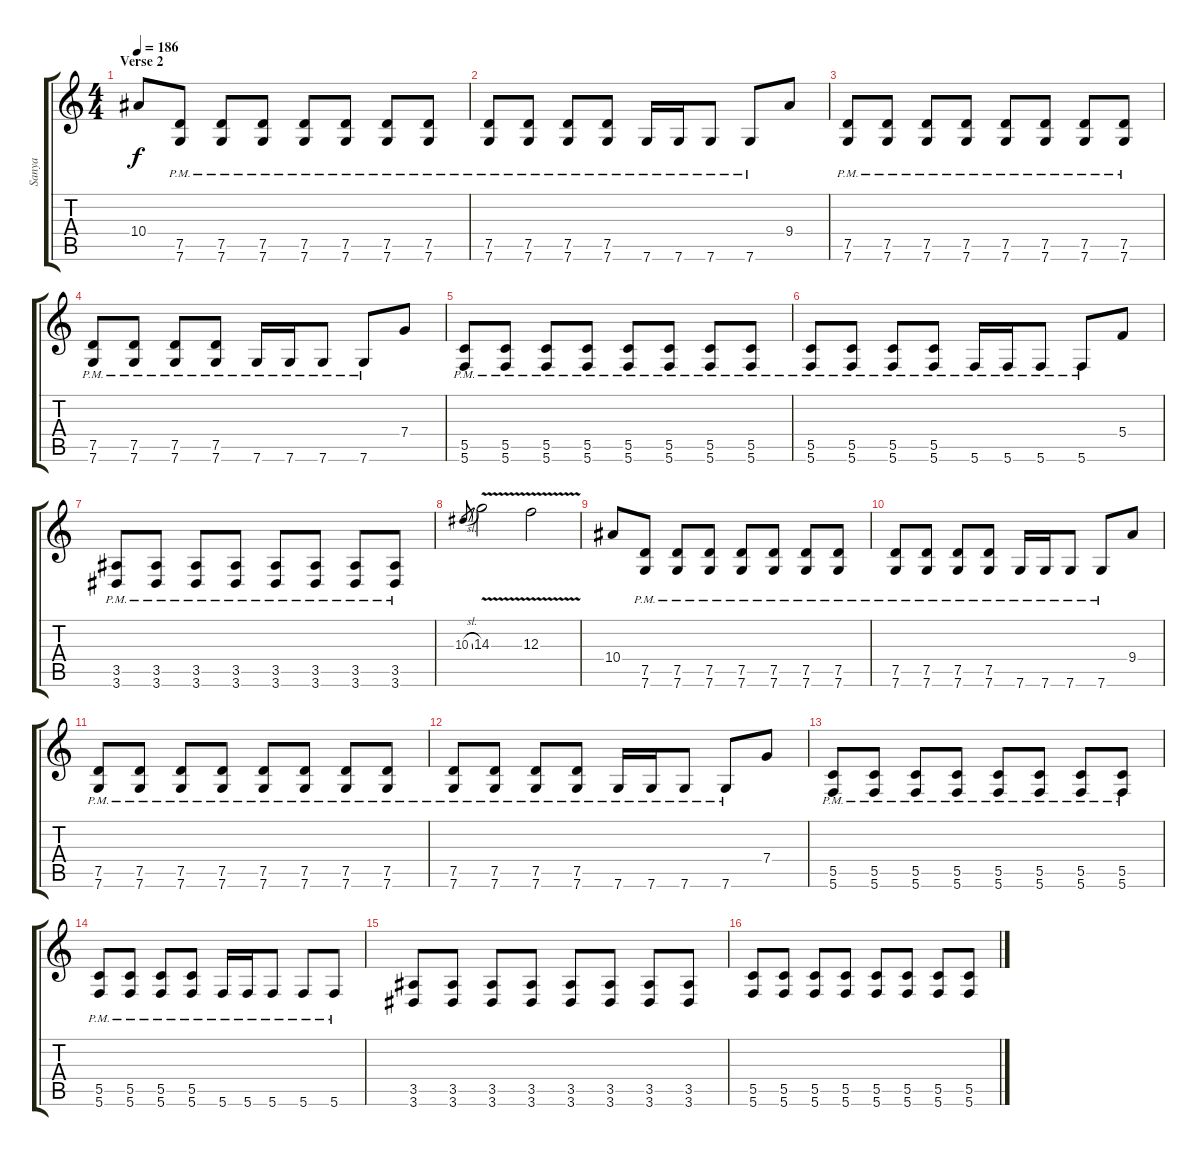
\track ("Sanya" "Sanya") {instrument overdrivenguitar}
\staff {score tabs}
\tuning (D4 A3 F3 C3 G2 C2) {hide}
\ts (4 4)
\section ("" "Verse 2")
\tempo 186
\clef g2
\ks c
10.4.8{dy f} (7.5{pm} 7.6{pm}).8 (7.5{pm} 7.6{pm}).8 (7.5{pm} 7.6{pm}).8 (7.5{pm} 7.6{pm}).8 (7.5{pm} 7.6{pm}).8 (7.5{pm} 7.6{pm}).8 (7.5{pm} 7.6{pm}).8 |
(7.5{pm} 7.6{pm}).8 (7.5{pm} 7.6{pm}).8 (7.5{pm} 7.6{pm}).8 (7.5{pm} 7.6{pm}).8 7.6{pm}.16 7.6{pm}.16 7.6{pm}.8 7.6{pm}.8 9.4.8 |
(7.5{pm} 7.6{pm}).8 (7.5{pm} 7.6{pm}).8 (7.5{pm} 7.6{pm}).8 (7.5{pm} 7.6{pm}).8 (7.5{pm} 7.6{pm}).8 (7.5{pm} 7.6{pm}).8 (7.5{pm} 7.6{pm}).8 (7.5{pm} 7.6{pm}).8 |
(7.5{pm} 7.6{pm}).8 (7.5{pm} 7.6{pm}).8 (7.5{pm} 7.6{pm}).8 (7.5{pm} 7.6{pm}).8 7.6{pm}.16 7.6{pm}.16 7.6{pm}.8 7.6{pm}.8 7.4.8 |
(5.5{pm} 5.6{pm}).8 (5.5{pm} 5.6{pm}).8 (5.5{pm} 5.6{pm}).8 (5.5{pm} 5.6{pm}).8 (5.5{pm} 5.6{pm}).8 (5.5{pm} 5.6{pm}).8 (5.5{pm} 5.6{pm}).8 (5.5{pm} 5.6{pm}).8 |
(5.5{pm} 5.6{pm}).8 (5.5{pm} 5.6{pm}).8 (5.5{pm} 5.6{pm}).8 (5.5{pm} 5.6{pm}).8 5.6{pm}.16 5.6{pm}.16 5.6{pm}.8 5.6{pm}.8 5.4.8 |
(3.5{pm} 3.6{pm}).8 (3.5{pm} 3.6{pm}).8 (3.5{pm} 3.6{pm}).8 (3.5{pm} 3.6{pm}).8 (3.5{pm} 3.6{pm}).8 (3.5{pm} 3.6{pm}).8 (3.5{pm} 3.6{pm}).8 (3.5{pm} 3.6{pm}).8 |
10.3{sl}.8{gr} 14.3{v}.2 12.3{v}.2 |
10.4.8 (7.5{pm} 7.6{pm}).8 (7.5{pm} 7.6{pm}).8 (7.5{pm} 7.6{pm}).8 (7.5{pm} 7.6{pm}).8 (7.5{pm} 7.6{pm}).8 (7.5{pm} 7.6{pm}).8 (7.5{pm} 7.6{pm}).8 |
(7.5{pm} 7.6{pm}).8 (7.5{pm} 7.6{pm}).8 (7.5{pm} 7.6{pm}).8 (7.5{pm} 7.6{pm}).8 7.6{pm}.16 7.6{pm}.16 7.6{pm}.8 7.6{pm}.8 9.4.8 |
(7.5{pm} 7.6{pm}).8 (7.5{pm} 7.6{pm}).8 (7.5{pm} 7.6{pm}).8 (7.5{pm} 7.6{pm}).8 (7.5{pm} 7.6{pm}).8 (7.5{pm} 7.6{pm}).8 (7.5{pm} 7.6{pm}).8 (7.5{pm} 7.6{pm}).8 |
(7.5{pm} 7.6{pm}).8 (7.5{pm} 7.6{pm}).8 (7.5{pm} 7.6{pm}).8 (7.5{pm} 7.6{pm}).8 7.6{pm}.16 7.6{pm}.16 7.6{pm}.8 7.6{pm}.8 7.4.8 |
(5.5{pm} 5.6{pm}).8 (5.5{pm} 5.6{pm}).8 (5.5{pm} 5.6{pm}).8 (5.5{pm} 5.6{pm}).8 (5.5{pm} 5.6{pm}).8 (5.5{pm} 5.6{pm}).8 (5.5{pm} 5.6{pm}).8 (5.5{pm} 5.6{pm}).8 |
(5.5{pm} 5.6{pm}).8 (5.5{pm} 5.6{pm}).8 (5.5{pm} 5.6{pm}).8 (5.5{pm} 5.6{pm}).8 5.6{pm}.16 5.6{pm}.16 5.6{pm}.8 5.6{pm}.8 5.6{pm}.8 |
(3.5 3.6).8 (3.5 3.6).8 (3.5 3.6).8 (3.5 3.6).8 (3.5 3.6).8 (3.5 3.6).8 (3.5 3.6).8 (3.5 3.6).8 |
(5.5 5.6).8 (5.5 5.6).8 (5.5 5.6).8 (5.5 5.6).8 (5.5 5.6).8 (5.5 5.6).8 (5.5 5.6).8 (5.5 5.6).8
